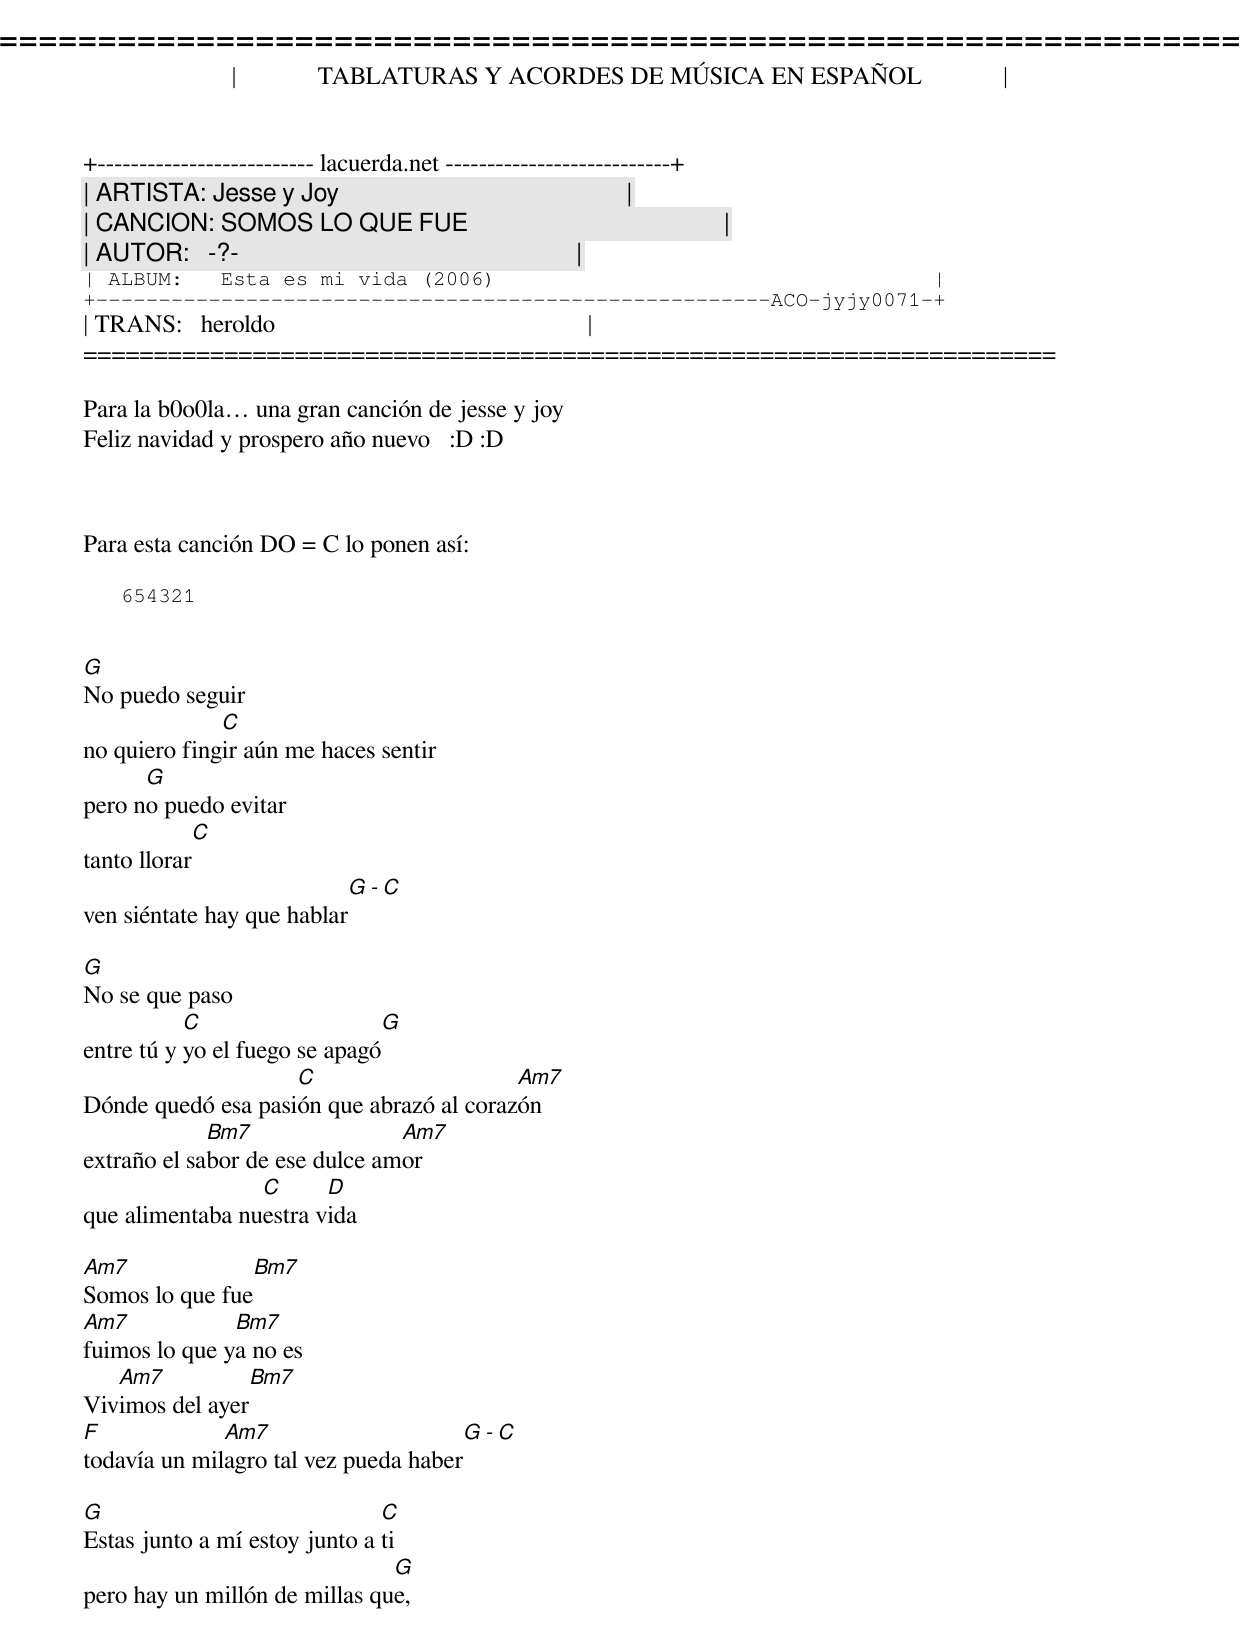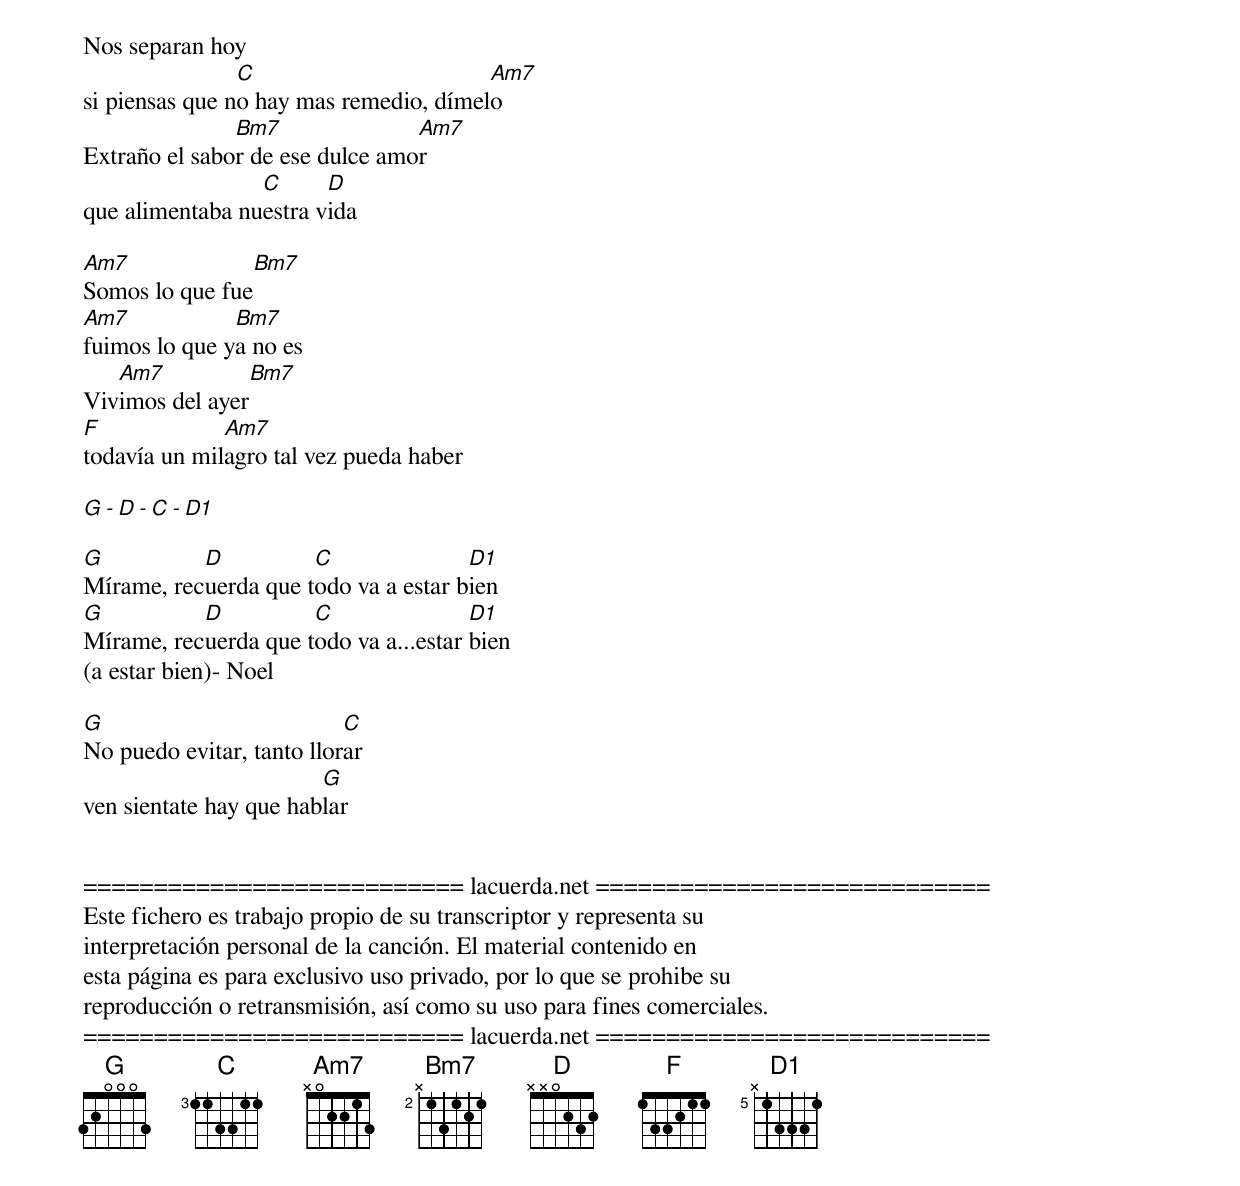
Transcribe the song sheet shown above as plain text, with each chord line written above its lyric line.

=====================================================================
|             TABLATURAS Y ACORDES DE MÚSICA EN ESPAÑOL             |
+-------------------------- lacuerda.net ---------------------------+
| ARTISTA: Jesse y Joy                                              |
| CANCION: SOMOS LO QUE FUE                                         |
| AUTOR:   -?-                                                      |
| ALBUM:   Esta es mi vida (2006)                                   |
+------------------------------------------------------ACO-jyjy0071-+
| TRANS:   heroldo                                                  |
=====================================================================

Para la b0o0la una gran canción de jesse y joy
Feliz navidad y prospero año nuevo   :D :D



Para esta canción DO = C lo ponen así:

   654321
C  335533
D1 x57775


G
No puedo seguir
              C
no quiero fingir aún me haces sentir
      G
pero no puedo evitar
            C
tanto llorar
                           G   -  C
ven siéntate hay que hablar

G
No se que paso
           C                   G
entre tú y yo el fuego se apagó
                    C                     Am7
Dónde quedó esa pasión que abrazó al corazón
             Bm7                Am7
extraño el sabor de ese dulce amor
                 C      D
que alimentaba nuestra vida

Am7             Bm7
Somos lo que fue
Am7            Bm7
fuimos lo que ya no es
   Am7          Bm7
Vivimos del ayer
F             Am7                     G   -  C
todavía un milagro tal vez pueda haber

G                              C
Estas junto a mí estoy junto a ti
                               G
pero hay un millón de millas que,

Nos separan hoy
                C                       Am7
si piensas que no hay mas remedio, dímelo
               Bm7               Am7
Extraño el sabor de ese dulce amor
                 C      D
que alimentaba nuestra vida

Am7             Bm7
Somos lo que fue
Am7            Bm7
fuimos lo que ya no es
   Am7          Bm7
Vivimos del ayer
F             Am7
todavía un milagro tal vez pueda haber

G - D - C - D1

G          D          C               D1
Mírame, recuerda que todo va a estar bien
G          D          C                D1
Mírame, recuerda que todo va a...estar bien
(a estar bien)- Noel

G                          C
No puedo evitar, tanto llorar
                        G
ven sientate hay que hablar


=========================== lacuerda.net ============================
Este fichero es trabajo propio de su transcriptor y representa su
interpretación personal de la canción. El material contenido en
esta página es para exclusivo uso privado, por lo que se prohibe su
reproducción o retransmisión, así como su uso para fines comerciales.
=========================== lacuerda.net ============================
